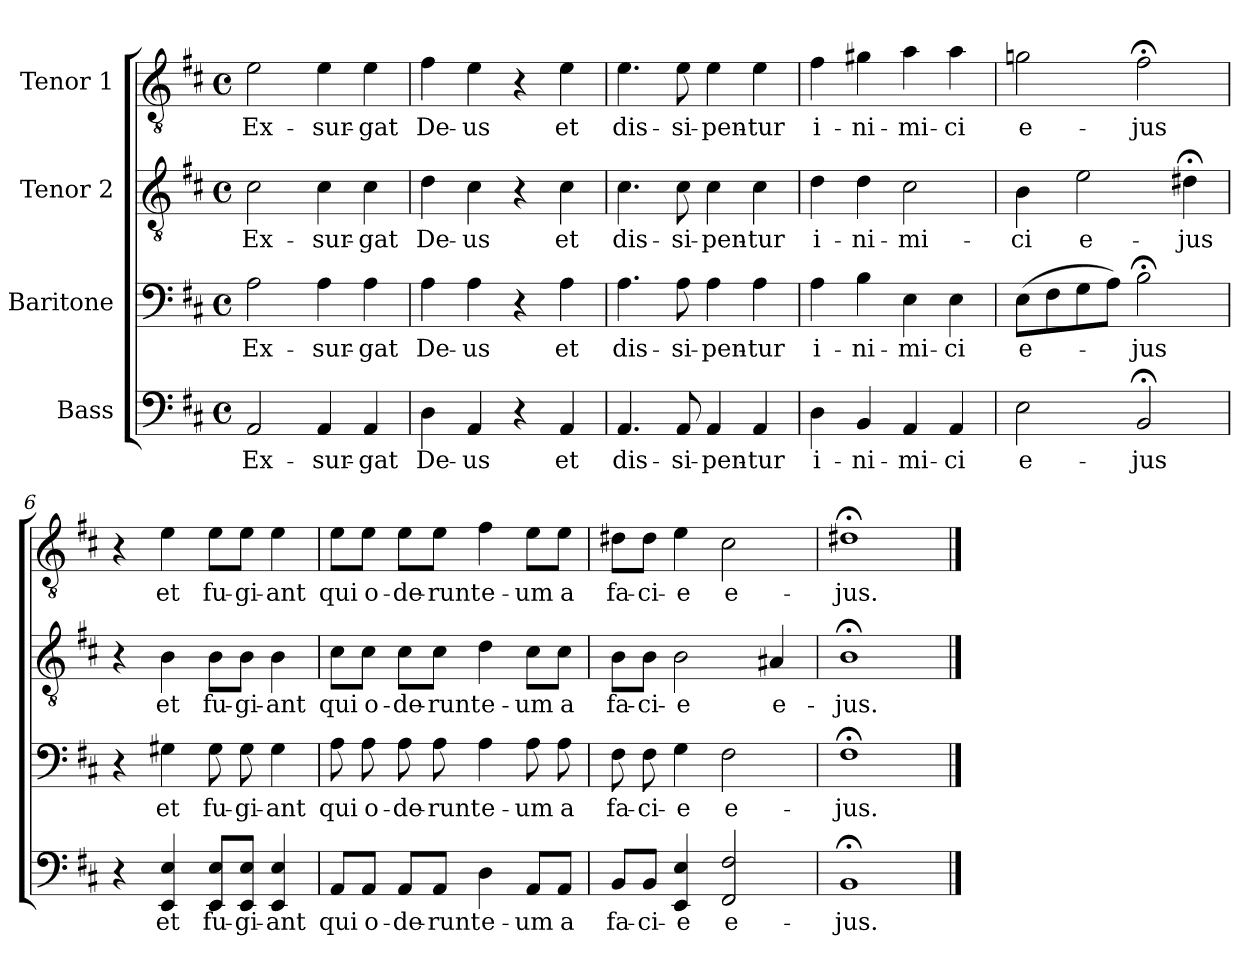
**kern	**text	**kern	**text	**kern	**text	**kern	**text
*part4	*part4	*part3	*part3	*part2	*part2	*part1	*part1
*staff4	*staff4	*staff3	*staff3	*staff2	*staff2	*staff1	*staff1
*I"Bass	*	*I"Baritone	*	*I"Tenor 2	*	*I"Tenor 1	*
*clefF4	*	*clefF4	*	*clefGv2	*	*clefGv2	*
*k[f#c#]	*	*k[f#c#]	*	*k[f#c#]	*	*k[f#c#]	*
*D:	*	*D:	*	*D:	*	*D:	*
*M4/4	*	*M4/4	*	*M4/4	*	*M4/4	*
*met(c)	*	*met(c)	*	*met(c)	*	*met(c)	*
=1	=1	=1	=1	=1	=1	=1	=1
2AA/	Ex-	2A\	Ex-	2c#\	Ex-	2e\	Ex-
4AA/	-sur-	4A\	-sur-	4c#\	-sur-	4e\	-sur-
4AA/	-gat	4A\	-gat	4c#\	-gat	4e\	-gat
=2	=2	=2	=2	=2	=2	=2	=2
4D\	De-	4A\	De-	4d\	De-	4f#\	De-
4AA/	-us	4A\	-us	4c#\	-us	4e\	-us
4r	.	4r	.	4r	.	4r	.
4AA/	et	4A\	et	4c#\	et	4e\	et
=3	=3	=3	=3	=3	=3	=3	=3
4.AA/	dis-	4.A\	dis-	4.c#\	dis-	4.e\	dis-
8AA/	-si-	8A\	-si-	8c#\	-si-	8e\	-si-
4AA/	-pen-	4A\	-pen-	4c#\	-pen-	4e\	-pen-
4AA/	-tur	4A\	-tur	4c#\	-tur	4e\	-tur
=4	=4	=4	=4	=4	=4	=4	=4
4D\	i-	4A\	i-	4d\	i-	4f#\	i-
4BB/	-ni-	4B\	-ni-	4d\	-ni-	4g#X\	-ni-
4AA/	-mi-	4E\	-mi-	2c#\	-mi-	4a\	-mi-
4AA/	-ci	4E\	-ci	.	.	4a\	-ci
=5	=5	=5	=5	=5	=5	=5	=5
2E\	e-	(8E\L	e-	4B\	-ci	2gn\	e-
.	.	8F#\	.	.	.	.	.
.	.	8G\	.	2e\	e-	.	.
.	.	8A\J)	.	.	.	.	.
2BB;</	-jus	2B;<\	-jus	.	.	2f#;<\	-jus
.	.	.	.	4d#X;<\	-jus	.	.
!!LO:LB:g=z
=6	=6	=6	=6	=6	=6	=6	=6
4r	.	4r	.	4r	.	4r	.
4EE/ 4E/	et	4G#X\	et	4B\	et	4e\	et
8EE/ 8E/L	fu-	8G#\	fu-	8B\L	fu-	8e\L	fu-
8EE/ 8E/J	-gi-	8G#\	-gi-	8B\J	-gi-	8e\J	-gi-
4EE/ 4E/	-ant	4G#\	-ant	4B\	-ant	4e\	-ant
=7	=7	=7	=7	=7	=7	=7	=7
8AA/L	qui	8A\	qui	8c#\L	qui	8e\L	qui
8AA/J	o-	8A\	o-	8c#\J	o-	8e\J	o-
8AA/L	-de-	8A\	-de-	8c#\L	-de-	8e\L	-de-
8AA/J	-runt	8A\	-runt	8c#\J	-runt	8e\J	-runt
4D\	e-	4A\	e-	4d\	e-	4f#\	e-
8AA/L	-um	8A\	-um	8c#\L	-um	8e\L	-um
8AA/J	a	8A\	a	8c#\J	a	8e\J	a
=8	=8	=8	=8	=8	=8	=8	=8
8BB/L	fa-	8F#\	fa-	8B\L	fa-	8d#X\L	fa-
8BB/J	-ci-	8F#\	-ci-	8B\J	-ci-	8d#\J	-ci-
4EE/ 4E/	-e	4G\	-e	2B\	-e	4e\	-e
2FF#/ 2F#/	e-	2F#\	e-	.	.	2c#\	e-
.	.	.	.	4A#X/	e-	.	.
=9	=9	=9	=9	=9	=9	=9	=9
1BB;<	-jus.	1F#;<	-jus.	1B;<	-jus.	1d#X;<	-jus.
==	==	==	==	==	==	==	==
*-	*-	*-	*-	*-	*-	*-	*-
